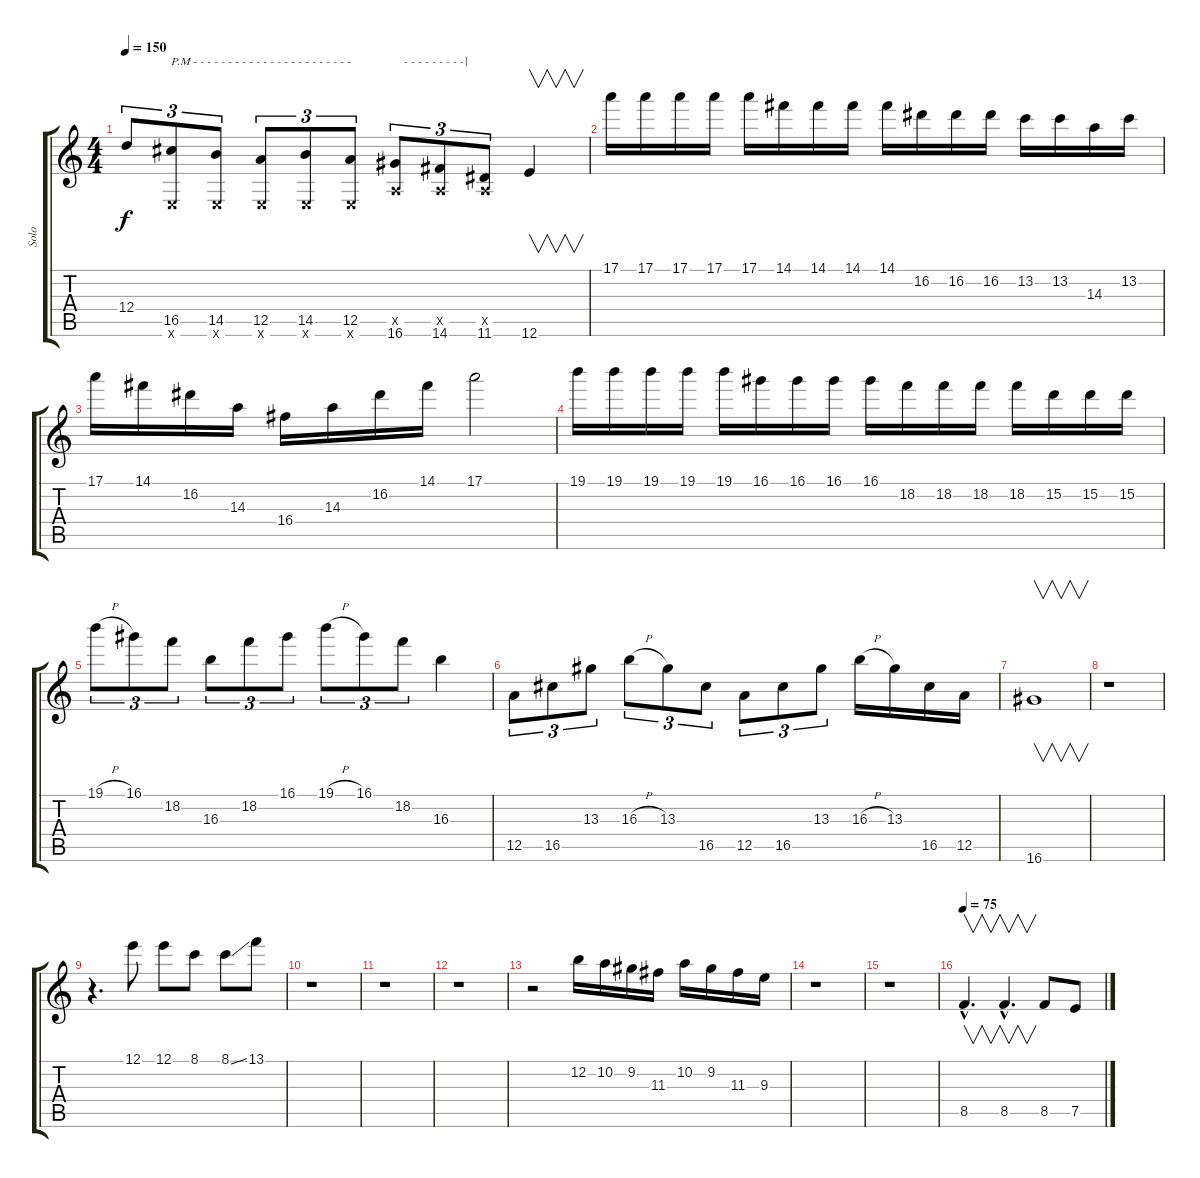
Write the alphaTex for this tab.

\track ("Solo" "Solo") {instrument overdrivenguitar}
\staff {score tabs}
\tuning (E4 B3 G3 D3 A2 E2) {hide}
\ts (4 4)
\tempo 150
\clef g2
\ks c
12.4.8{tu (3 2) dy f} (16.5 0.6{x}).8{tu (3 2) txt "P.M - - - - - - - - - - - - - - - - - - - - - - - "} (14.5 0.6{x}).8{tu (3 2)} (12.5 0.6{x}).8{tu (3 2)} (14.5 0.6{x}).8{tu (3 2)} (12.5 0.6{x}).8{tu (3 2)} (0.5{x} 16.6).8{tu (3 2) txt "   - - - - - - - - -|"} (0.5{x} 14.6).8{tu (3 2)} (0.5{x} 11.6).8{tu (3 2)} 12.6.4{v} |
17.1.16 17.1.16 17.1.16 17.1.16 17.1.16 14.1.16 14.1.16 14.1.16 14.1.16 16.2.16 16.2.16 16.2.16 13.2.16 13.2.16 14.3.16 13.2.16 |
17.1.16 14.1.16 16.2.16 14.3.16 16.4.16 14.3.16 16.2.16 14.1.16 17.1.2 |
19.1.16 19.1.16 19.1.16 19.1.16 19.1.16 16.1.16 16.1.16 16.1.16 16.1.16 18.2.16 18.2.16 18.2.16 18.2.16 15.2.16 15.2.16 15.2.16 |
19.1{h}.8{tu (3 2)} 16.1.8{tu (3 2)} 18.2.8{tu (3 2)} 16.3.8{tu (3 2)} 18.2.8{tu (3 2)} 16.1.8{tu (3 2)} 19.1{h}.8{tu (3 2)} 16.1.8{tu (3 2)} 18.2.8{tu (3 2)} 16.3.4 |
12.5.8{tu (3 2)} 16.5.8{tu (3 2)} 13.3.8{tu (3 2)} 16.3{h}.8{tu (3 2)} 13.3.8{tu (3 2)} 16.5.8{tu (3 2)} 12.5.8{tu (3 2)} 16.5.8{tu (3 2)} 13.3.8{tu (3 2)} 16.3{h}.16 13.3.16 16.5.16 12.5.16 |
16.6.1{v} |
r.1 |
r.4{d} 12.1.8 12.1.8 8.1.8 8.1{ss}.8 13.1.8 |
r.1 |
r.1 |
r.1 |
r.2 12.2.16 10.2.16 9.2.16 11.3.16 10.2.16 9.2.16 11.3.16 9.3.16 |
r.1 |
r.1 |
\tempo 75
8.5{hac}.4{v d} 8.5{hac}.4{v d} 8.5.8 7.5.8
